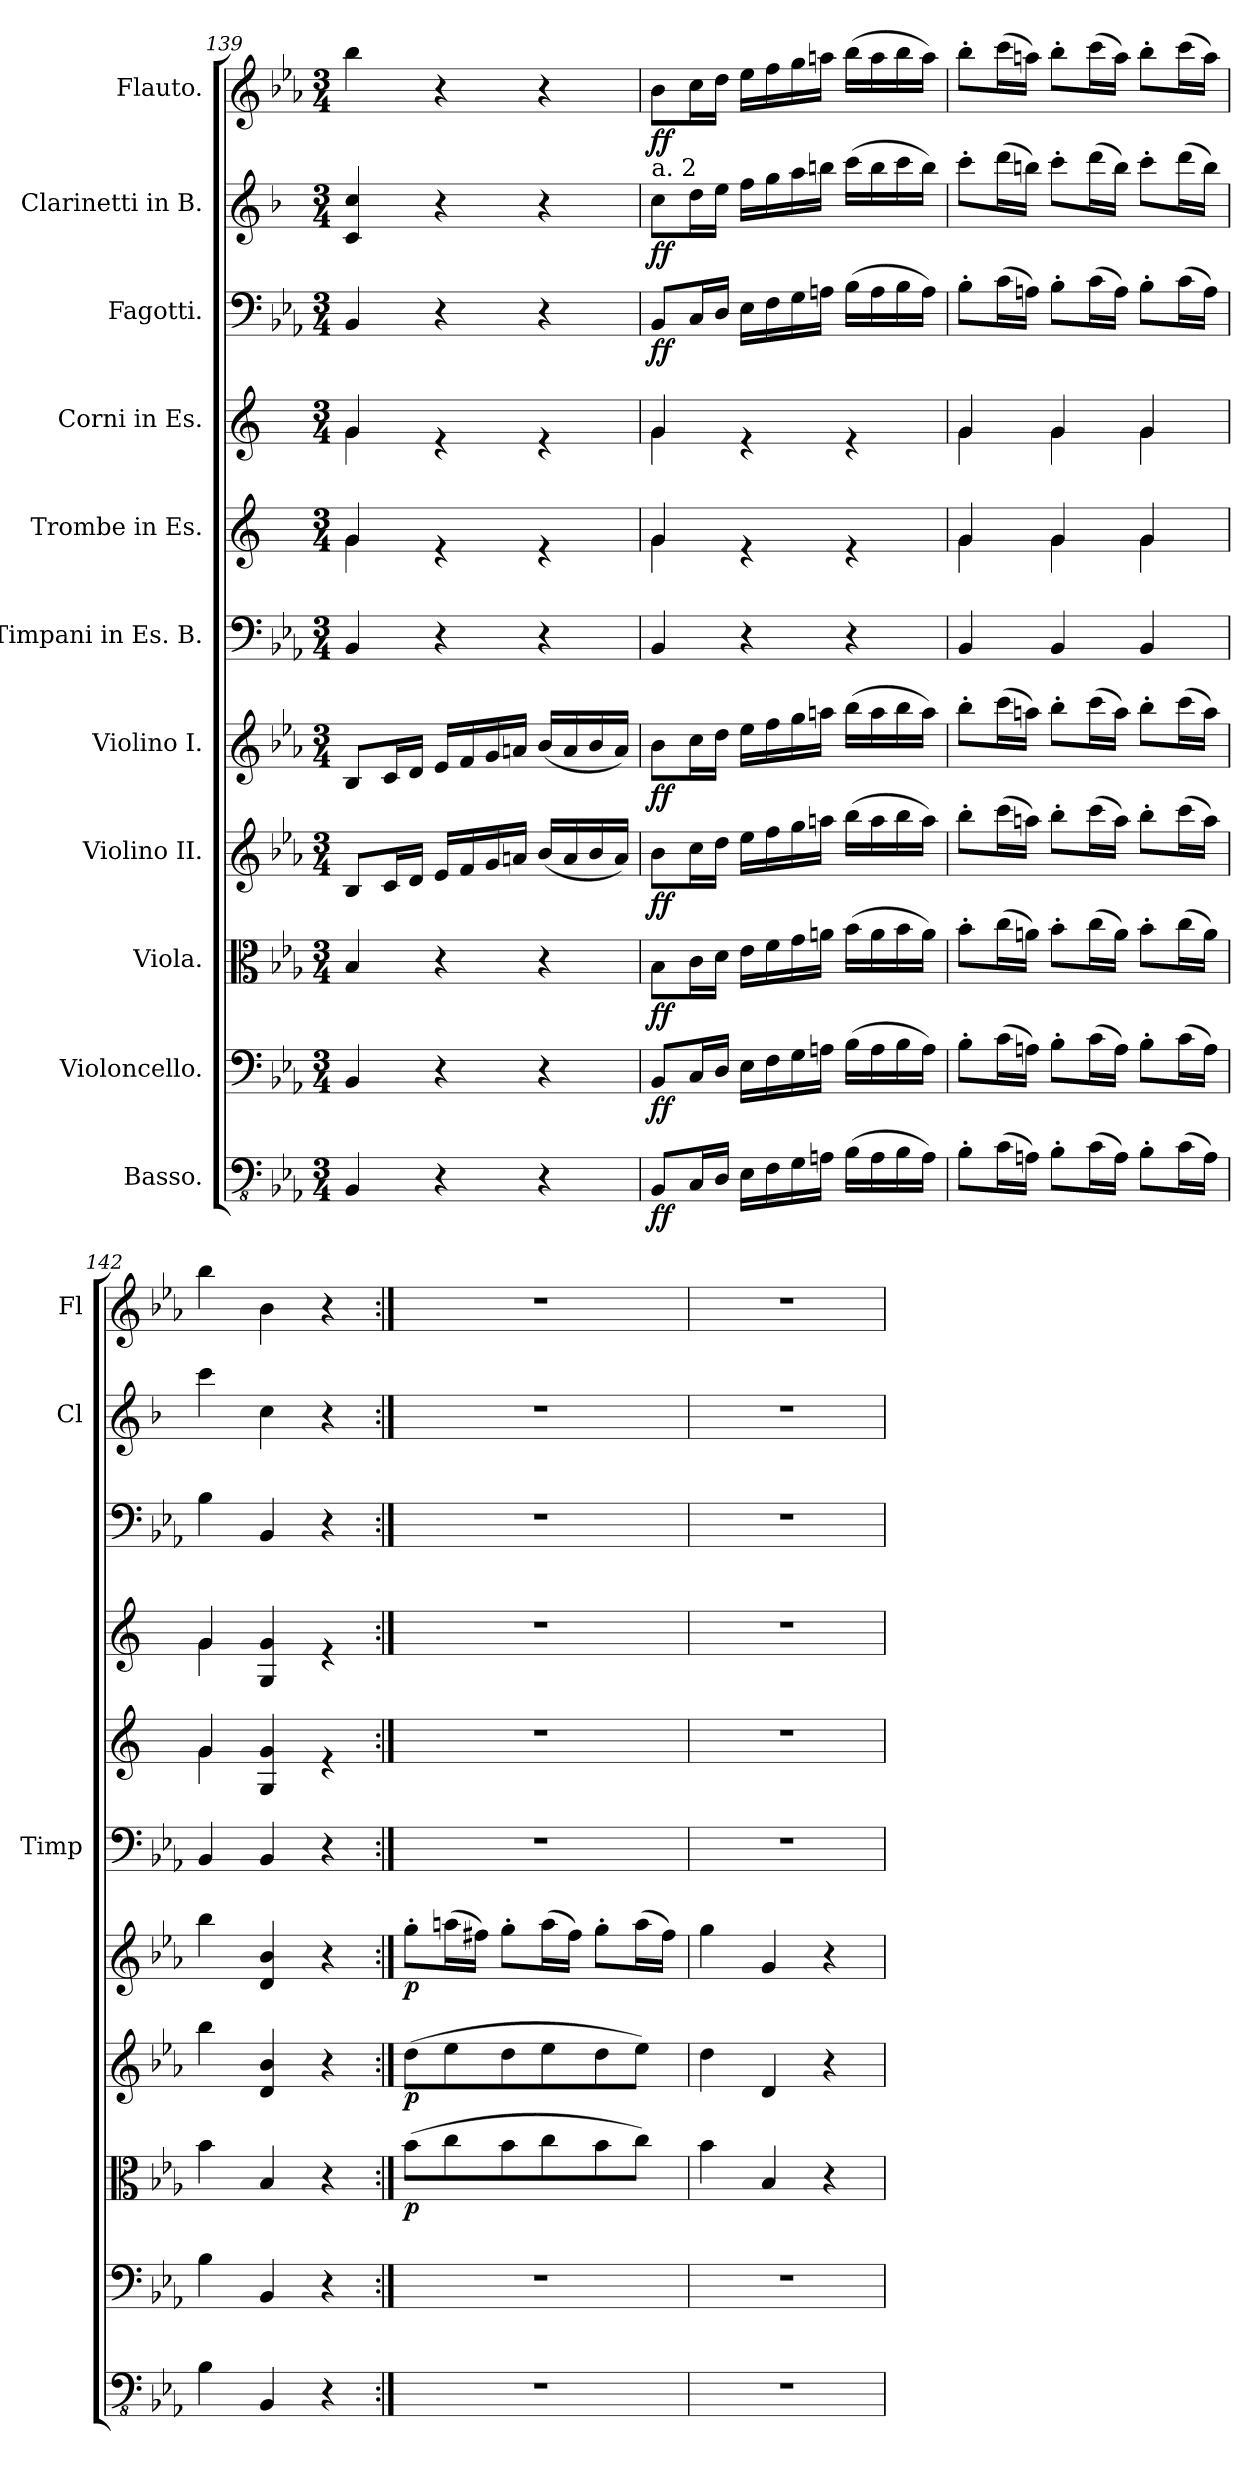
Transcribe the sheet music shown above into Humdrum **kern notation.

**kern	**dynam	**kern	**dynam	**kern	**dynam	**kern	**dynam	**kern	**dynam	**kern	**kern	**kern	**kern	**dynam	**kern	**dynam	**kern	**dynam
*part11	*part11	*part10	*part10	*part9	*part9	*part8	*part8	*part7	*part7	*part6	*part5	*part4	*part3	*part3	*part2	*part2	*part1	*part1
*staff11	*staff11	*staff10	*staff10	*staff9	*staff9	*staff8	*staff8	*staff7	*staff7	*staff6	*staff5	*staff4	*staff3	*staff3	*staff2	*staff2	*staff1	*staff1
*I"Basso.	*	*I"Violoncello.	*	*I"Viola.	*	*I"Violino II.	*	*I"Violino I.	*	*I"Timpani in Es. B.	*I"Trombe in Es.	*I"Corni in Es.	*I"Fagotti.	*	*I"Clarinetti in B.	*	*I"Flauto.	*
*	*	*	*	*	*	*	*	*	*	*I'Timp	*	*	*	*	*I'Cl	*	*I'Fl	*
*clefFv4	*	*clefF4	*	*clefC3	*	*clefG2	*	*clefG2	*	*clefF4	*clefG2	*clefG2	*clefF4	*	*clefG2	*	*clefG2	*
*	*	*	*	*	*	*	*	*	*	*	*ITrd-2c-3	*ITrd5c9	*	*	*ITrd1c2	*	*	*
*k[b-e-a-]	*	*k[b-e-a-]	*	*k[b-e-a-]	*	*k[b-e-a-]	*	*k[b-e-a-]	*	*k[b-e-a-]	*k[b-e-a-]	*k[b-e-a-]	*k[b-e-a-]	*	*k[b-e-a-]	*	*k[b-e-a-]	*
*M3/4	*	*M3/4	*	*M3/4	*	*M3/4	*	*M3/4	*	*M3/4	*M3/4	*M3/4	*M3/4	*	*M3/4	*	*M3/4	*
=139	=139	=139	=139	=139	=139	=139	=139	=139	=139	=139	=139	=139	=139	=139	=139	=139	=139	=139
*	*	*	*	*	*	*	*	*	*	*	*^	*^	*	*	*	*	*	*
4BBB-/	.	4BB-/	.	4B-/	.	8B-/L	.	8B-/L	.	4BB-/	4b-/	4b-\	4B-/	4B-\	4BB-/	.	4B-/ 4b-/	.	4bb-\	.
.	.	.	.	.	.	16c/L	.	16c/L	.	.	.	.	.	.	.	.	.	.	.	.
.	.	.	.	.	.	16d/JJ	.	16d/JJ	.	.	.	.	.	.	.	.	.	.	.	.
4r	.	4r	.	4r	.	16e-/LL	.	16e-/LL	.	4r	4re	2ryy	4re	2ryy	4r	.	4r	.	4r	.
.	.	.	.	.	.	16f/	.	16f/	.	.	.	.	.	.	.	.	.	.	.	.
.	.	.	.	.	.	16g/	.	16g/	.	.	.	.	.	.	.	.	.	.	.	.
.	.	.	.	.	.	16an/JJ	.	16an/JJ	.	.	.	.	.	.	.	.	.	.	.	.
4r	.	4r	.	4r	.	(<16b-/LL	.	(<16b-/LL	.	4r	4re	.	4re	.	4r	.	4r	.	4r	.
.	.	.	.	.	.	16a/	.	16a/	.	.	.	.	.	.	.	.	.	.	.	.
.	.	.	.	.	.	16b-/	.	16b-/	.	.	.	.	.	.	.	.	.	.	.	.
.	.	.	.	.	.	16a/JJ)	.	16a/JJ)	.	.	.	.	.	.	.	.	.	.	.	.
=140	=140	=140	=140	=140	=140	=140	=140	=140	=140	=140	=140	=140	=140	=140	=140	=140	=140	=140	=140	=140
!	!	!	!	!	!	!	!	!	!	!	!	!	!	!	!	!	!LO:TX:a:t=a. 2	!	!	!
!	!LO:DY:b	!	!LO:DY:b	!	!LO:DY:b	!	!LO:DY:b	!	!LO:DY:b	!	!	!	!	!	!	!LO:DY:b	!	!LO:DY:b	!	!LO:DY:b
8BBB-/L	ff	8BB-/L	ff	8B-\L	ff	8b-\L	ff	8b-\L	ff	4BB-/	4b-/	4b-\	4B-/	4B-\	8BB-/L	ff	8b-\L	ff	8b-\L	ff
16CC/L	.	16C/L	.	16c\L	.	16cc\L	.	16cc\L	.	.	.	.	.	.	16C/L	.	16cc\L	.	16cc\L	.
16DD/JJ	.	16D/JJ	.	16d\JJ	.	16dd\JJ	.	16dd\JJ	.	.	.	.	.	.	16D/JJ	.	16dd\JJ	.	16dd\JJ	.
16EE-\LL	.	16E-\LL	.	16e-\LL	.	16ee-\LL	.	16ee-\LL	.	4r	4re	2ryy	4re	2ryy	16E-\LL	.	16ee-\LL	.	16ee-\LL	.
16FF\	.	16F\	.	16f\	.	16ff\	.	16ff\	.	.	.	.	.	.	16F\	.	16ff\	.	16ff\	.
16GG\	.	16G\	.	16g\	.	16gg\	.	16gg\	.	.	.	.	.	.	16G\	.	16gg\	.	16gg\	.
16AAn\JJ	.	16An\JJ	.	16an\JJ	.	16aan\JJ	.	16aan\JJ	.	.	.	.	.	.	16An\JJ	.	16aan\JJ	.	16aan\JJ	.
(>16BB-\LL	.	(>16B-\LL	.	(>16b-\LL	.	(>16bb-\LL	.	(>16bb-\LL	.	4r	4re	.	4re	.	(>16B-\LL	.	(>16bb-\LL	.	(>16bb-\LL	.
16AA\	.	16A\	.	16a\	.	16aa\	.	16aa\	.	.	.	.	.	.	16A\	.	16aa\	.	16aa\	.
16BB-\	.	16B-\	.	16b-\	.	16bb-\	.	16bb-\	.	.	.	.	.	.	16B-\	.	16bb-\	.	16bb-\	.
16AA\JJ)	.	16A\JJ)	.	16a\JJ)	.	16aa\JJ)	.	16aa\JJ)	.	.	.	.	.	.	16A\JJ)	.	16aa\JJ)	.	16aa\JJ)	.
=141	=141	=141	=141	=141	=141	=141	=141	=141	=141	=141	=141	=141	=141	=141	=141	=141	=141	=141	=141	=141
8BB-'\L	.	8B-'\L	.	8b-'\L	.	8bb-'\L	.	8bb-'\L	.	4BB-/	4b-/	4b-\	4B-/	4B-\	8B-'\L	.	8bb-'\L	.	8bb-'\L	.
(>16C\L	.	(>16c\L	.	(>16cc\L	.	(>16ccc\L	.	(>16ccc\L	.	.	.	.	.	.	(>16c\L	.	(>16ccc\L	.	(>16ccc\L	.
16AAn\JJ)	.	16An\JJ)	.	16an\JJ)	.	16aan\JJ)	.	16aan\JJ)	.	.	.	.	.	.	16An\JJ)	.	16aan\JJ)	.	16aan\JJ)	.
8BB-'\L	.	8B-'\L	.	8b-'\L	.	8bb-'\L	.	8bb-'\L	.	4BB-/	4b-/	4b-\	4B-/	4B-\	8B-'\L	.	8bb-'\L	.	8bb-'\L	.
(>16C\L	.	(>16c\L	.	(>16cc\L	.	(>16ccc\L	.	(>16ccc\L	.	.	.	.	.	.	(>16c\L	.	(>16ccc\L	.	(>16ccc\L	.
16AA\JJ)	.	16A\JJ)	.	16a\JJ)	.	16aa\JJ)	.	16aa\JJ)	.	.	.	.	.	.	16A\JJ)	.	16aa\JJ)	.	16aa\JJ)	.
8BB-'\L	.	8B-'\L	.	8b-'\L	.	8bb-'\L	.	8bb-'\L	.	4BB-/	4b-/	4b-\	4B-/	4B-\	8B-'\L	.	8bb-'\L	.	8bb-'\L	.
(>16C\L	.	(>16c\L	.	(>16cc\L	.	(>16ccc\L	.	(>16ccc\L	.	.	.	.	.	.	(>16c\L	.	(>16ccc\L	.	(>16ccc\L	.
16AA\JJ)	.	16A\JJ)	.	16a\JJ)	.	16aa\JJ)	.	16aa\JJ)	.	.	.	.	.	.	16A\JJ)	.	16aa\JJ)	.	16aa\JJ)	.
=142	=142	=142	=142	=142	=142	=142	=142	=142	=142	=142	=142	=142	=142	=142	=142	=142	=142	=142	=142	=142
4BB-\	.	4B-\	.	4b-\	.	4bb-\	.	4bb-\	.	4BB-/	4b-/	4b-\	4B-/	4B-\	4B-\	.	4bb-\	.	4bb-\	.
4BBB-/	.	4BB-/	.	4B-/	.	4d/ 4b-/	.	4d/ 4b-/	.	4BB-/	4B-/ 4b-/	2ryy	4BB-/ 4B-/	2ryy	4BB-/	.	4b-\	.	4b-\	.
4r	.	4r	.	4r	.	4r	.	4r	.	4r	4re	.	4re	.	4r	.	4r	.	4r	.
*	*	*	*	*	*	*	*	*	*	*	*v	*v	*	*	*	*	*	*	*	*
*	*	*	*	*	*	*	*	*	*	*	*	*v	*v	*	*	*	*	*	*
!!LO:LB:g=z
=143:|!	=143:|!	=143:|!	=143:|!	=143:|!	=143:|!	=143:|!	=143:|!	=143:|!	=143:|!	=143:|!	=143:|!	=143:|!	=143:|!	=143:|!	=143:|!	=143:|!	=143:|!	=143:|!
!	!	!	!	!	!LO:DY:b	!	!LO:DY:b	!	!LO:DY:b	!	!	!	!	!	!	!	!	!
2.r	.	2.r	.	(>8b-\L	p	(>8dd\L	p	8gg'\L	p	2.r	2.r	2.r	2.r	.	2.r	.	2.r	.
.	.	.	.	8cc\	.	8ee-\	.	(>16aan\L	.	.	.	.	.	.	.	.	.	.
.	.	.	.	.	.	.	.	16ff#X\JJ)	.	.	.	.	.	.	.	.	.	.
.	.	.	.	8b-\	.	8dd\	.	8gg'\L	.	.	.	.	.	.	.	.	.	.
.	.	.	.	8cc\	.	8ee-\	.	(>16aa\L	.	.	.	.	.	.	.	.	.	.
.	.	.	.	.	.	.	.	16ff#\JJ)	.	.	.	.	.	.	.	.	.	.
.	.	.	.	8b-\	.	8dd\	.	8gg'\L	.	.	.	.	.	.	.	.	.	.
.	.	.	.	8cc\J)	.	8ee-\J)	.	(>16aa\L	.	.	.	.	.	.	.	.	.	.
.	.	.	.	.	.	.	.	16ff#\JJ)	.	.	.	.	.	.	.	.	.	.
=144	=144	=144	=144	=144	=144	=144	=144	=144	=144	=144	=144	=144	=144	=144	=144	=144	=144	=144
2.r	.	2.r	.	4b-\	.	4dd\	.	4gg\	.	2.r	2.r	2.r	2.r	.	2.r	.	2.r	.
.	.	.	.	4B-/	.	4d/	.	4g/	.	.	.	.	.	.	.	.	.	.
.	.	.	.	4r	.	4r	.	4r	.	.	.	.	.	.	.	.	.	.
=	=	=	=	=	=	=	=	=	=	=	=	=	=	=	=	=	=	=
*-	*-	*-	*-	*-	*-	*-	*-	*-	*-	*-	*-	*-	*-	*-	*-	*-	*-	*-
